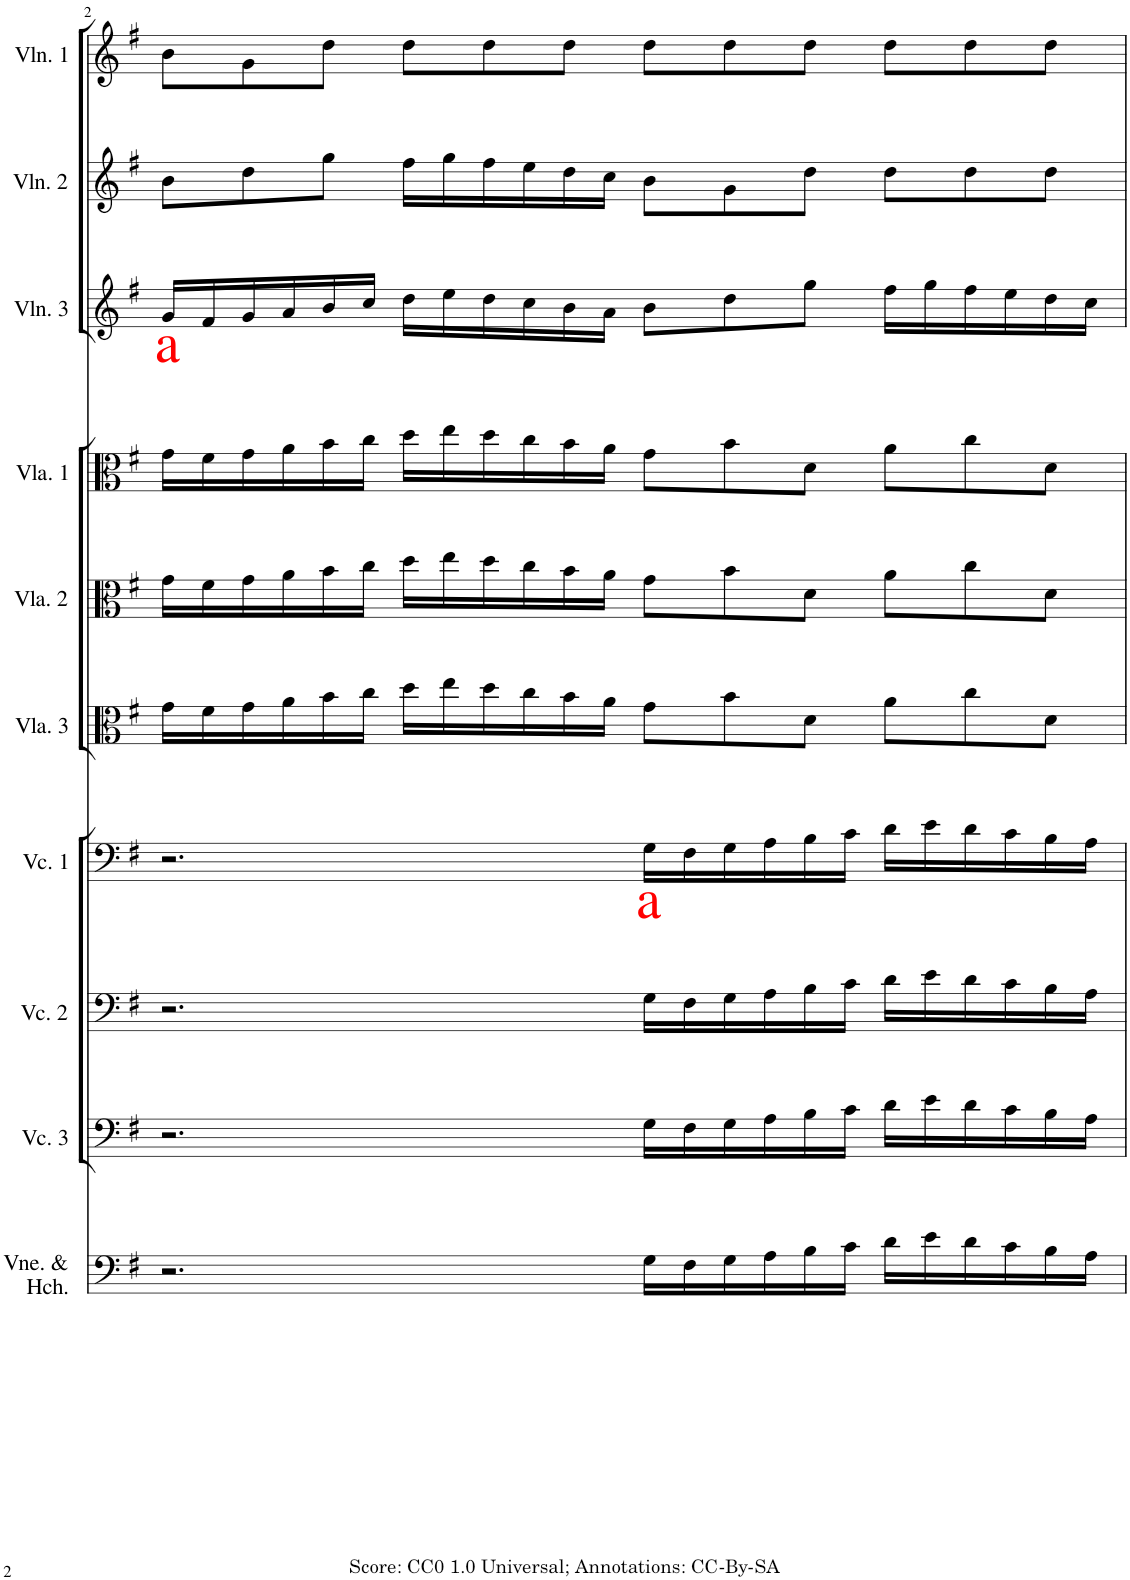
**kern	**kern	**kern	**kern	**text	**kern	**kern	**kern	**kern	**text	**kern	**kern
*part10	*part9	*part8	*part7	*part7	*part6	*part5	*part4	*part3	*part3	*part2	*part1
*staff10	*staff9	*staff8	*staff7	*staff7	*staff6	*staff5	*staff4	*staff3	*staff3	*staff2	*staff1
*I"Violone &amp; Harpsichord	*I"Violoncello 3	*I"Violoncello 2	*I"Violoncello 1	*	*I"Viola 3	*I"Viola 2	*I"Viola 1	*I"Violin 3	*	*I"Violin 2	*I"Violin 1
*I'Vne. &amp; Hch.	*I'Vc. 3	*I'Vc. 2	*I'Vc. 1	*	*I'Vla. 3	*I'Vla. 2	*I'Vla. 1	*I'Vln. 3	*	*I'Vln. 2	*I'Vln. 1
!!LO:PB:g=z
*clefF4	*clefF4	*clefF4	*clefF4	*	*clefC3	*clefC3	*clefC3	*clefG2	*	*clefG2	*clefG2
*k[f#]	*k[f#]	*k[f#]	*k[f#]	*	*k[f#]	*k[f#]	*k[f#]	*k[f#]	*	*k[f#]	*k[f#]
*M12/8	*M12/8	*M12/8	*M12/8	*	*M12/8	*M12/8	*M12/8	*M12/8	*	*M12/8	*M12/8
=2	=2	=2	=2	=2	=2	=2	=2	=2	=2	=2	=2
!	!	!	!	!	!	!	!	!	!LO:LY:b:color=#FF0000	!	!
2.r	2.r	2.r	2.r	.	16g\LL	16g\LL	16g\LL	16g/LL	a	8b\L	8b\L
.	.	.	.	.	16f#\	16f#\	16f#\	16f#/	.	.	.
.	.	.	.	.	16g\	16g\	16g\	16g/	.	8dd\	8g\
.	.	.	.	.	16a\	16a\	16a\	16a/	.	.	.
.	.	.	.	.	16b\	16b\	16b\	16b/	.	8gg\J	8dd\J
.	.	.	.	.	16cc\JJ	16cc\JJ	16cc\JJ	16cc/JJ	.	.	.
.	.	.	.	.	16dd\LL	16dd\LL	16dd\LL	16dd\LL	.	16ff#\LL	8dd\L
.	.	.	.	.	16ee\	16ee\	16ee\	16ee\	.	16gg\	.
.	.	.	.	.	16dd\	16dd\	16dd\	16dd\	.	16ff#\	8dd\
.	.	.	.	.	16cc\	16cc\	16cc\	16cc\	.	16ee\	.
.	.	.	.	.	16b\	16b\	16b\	16b\	.	16dd\	8dd\J
.	.	.	.	.	16a\JJ	16a\JJ	16a\JJ	16a\JJ	.	16cc\JJ	.
!	!	!	!	!LO:LY:b:color=#FF0000	!	!	!	!	!	!	!
16G\LL	16G\LL	16G\LL	16G\LL	a	8g\L	8g\L	8g\L	8b\L	.	8b\L	8dd\L
16F#\	16F#\	16F#\	16F#\	.	.	.	.	.	.	.	.
16G\	16G\	16G\	16G\	.	8b\	8b\	8b\	8dd\	.	8g\	8dd\
16A\	16A\	16A\	16A\	.	.	.	.	.	.	.	.
16B\	16B\	16B\	16B\	.	8d\J	8d\J	8d\J	8gg\J	.	8dd\J	8dd\J
16c\JJ	16c\JJ	16c\JJ	16c\JJ	.	.	.	.	.	.	.	.
16d\LL	16d\LL	16d\LL	16d\LL	.	8a\L	8a\L	8a\L	16ff#\LL	.	8dd\L	8dd\L
16e\	16e\	16e\	16e\	.	.	.	.	16gg\	.	.	.
16d\	16d\	16d\	16d\	.	8cc\	8cc\	8cc\	16ff#\	.	8dd\	8dd\
16c\	16c\	16c\	16c\	.	.	.	.	16ee\	.	.	.
16B\	16B\	16B\	16B\	.	8d\J	8d\J	8d\J	16dd\	.	8dd\J	8dd\J
16A\JJ	16A\JJ	16A\JJ	16A\JJ	.	.	.	.	16cc\JJ	.	.	.
=	=	=	=	=	=	=	=	=	=	=	=
*-	*-	*-	*-	*-	*-	*-	*-	*-	*-	*-	*-
